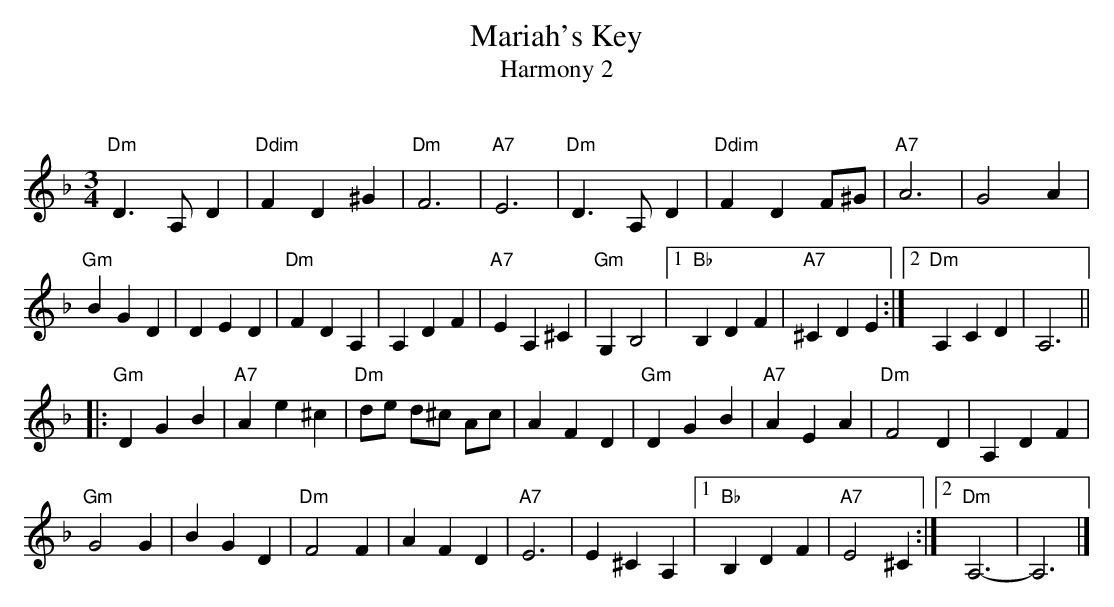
X:1
T:Mariah's Key
T:Harmony 2
Q:140
L:1/4
M:3/4
K:Dm
"Dm"D>A,D|"Ddim"FD^G| "Dm" F3|"A7"E3|"Dm"D>A,D|"Ddim"FD F/^G/|"A7" A3|G2 A|
"Gm"BGD| DED| "Dm" FDA,| A,DF|"A7"EA,^C| "Gm" G,B,2|1 "Bb" B,DF|"A7"^CDE:|2 "Dm" A,CD|A,3||
|:"Gm" DGB| "A7" Ae^c| "Dm" d/e/ d/^c/ A/c/| AFD| "Gm" DGB| "A7" AEA| "Dm" F2 D|A,DF|
"Gm" G2G| BGD| "Dm" F2F |AFD| "A7" E3|E^CA,|1 "Bb" B,DF|"A7"E2 ^C:|2 "Dm" A,3-|A,3|]
